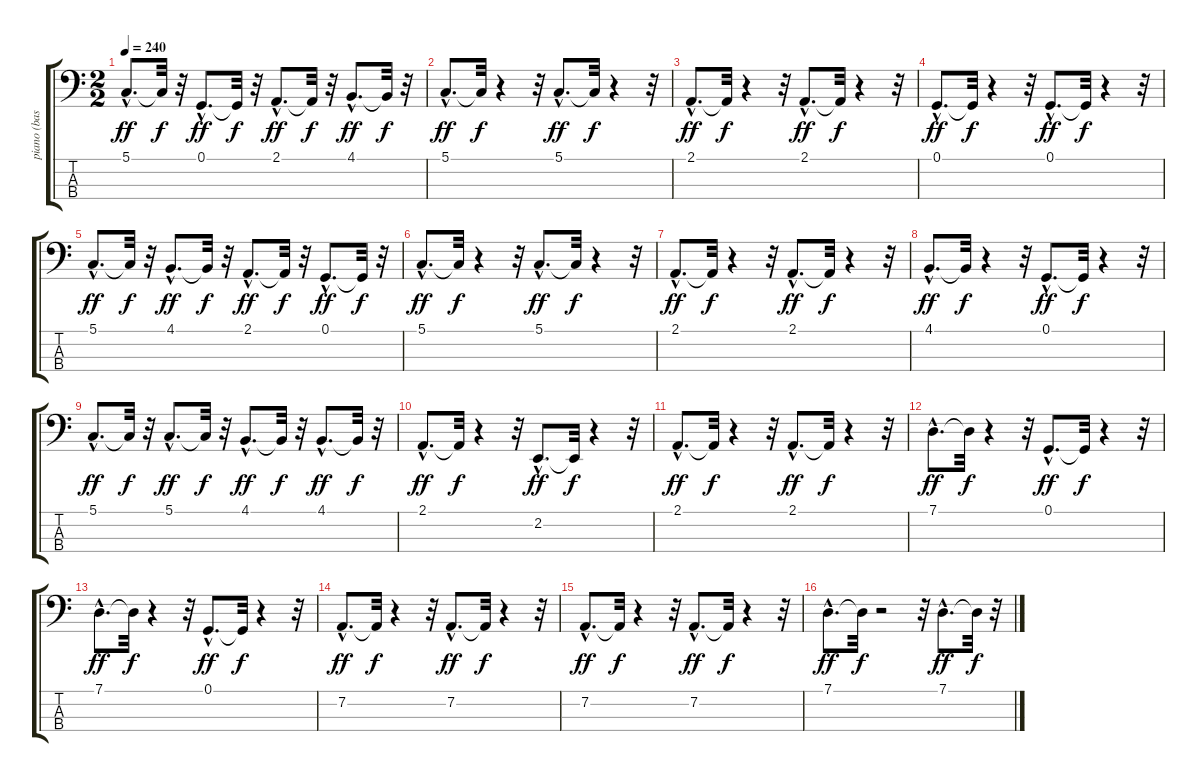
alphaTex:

\track ("piano (basse)" "piano (bas") {instrument acousticgrandpiano}
\staff {score tabs}
\tuning (G2 D2 A1 E1) {hide}
\ts (2 2)
\tempo 240
\clef f4
\ks c
5.1{hac}.8{d dy ff} 5.1{t}.32{dy f} r.32 0.1{hac}.8{d dy ff} 0.1{t}.32{dy f} r.32 2.1{hac}.8{d dy ff} 2.1{t}.32{dy f} r.32 4.1{hac}.8{d dy ff} 4.1{t}.32{dy f} r.32 |
5.1{hac}.8{d dy ff} 5.1{t}.32{dy f} r.4 r.32 5.1{hac}.8{d dy ff} 5.1{t}.32{dy f} r.4 r.32 |
2.1{hac}.8{d dy ff} 2.1{t}.32{dy f} r.4 r.32 2.1{hac}.8{d dy ff} 2.1{t}.32{dy f} r.4 r.32 |
0.1{hac}.8{d dy ff} 0.1{t}.32{dy f} r.4 r.32 0.1{hac}.8{d dy ff} 0.1{t}.32{dy f} r.4 r.32 |
5.1{hac}.8{d dy ff} 5.1{t}.32{dy f} r.32 4.1{hac}.8{d dy ff} 4.1{t}.32{dy f} r.32 2.1{hac}.8{d dy ff} 2.1{t}.32{dy f} r.32 0.1{hac}.8{d dy ff} 0.1{t}.32{dy f} r.32 |
5.1{hac}.8{d dy ff} 5.1{t}.32{dy f} r.4 r.32 5.1{hac}.8{d dy ff} 5.1{t}.32{dy f} r.4 r.32 |
2.1{hac}.8{d dy ff} 2.1{t}.32{dy f} r.4 r.32 2.1{hac}.8{d dy ff} 2.1{t}.32{dy f} r.4 r.32 |
4.1{hac}.8{d dy ff} 4.1{t}.32{dy f} r.4 r.32 0.1{hac}.8{d dy ff} 0.1{t}.32{dy f} r.4 r.32 |
5.1{hac}.8{d dy ff} 5.1{t}.32{dy f} r.32 5.1{hac}.8{d dy ff} 5.1{t}.32{dy f} r.32 4.1{hac}.8{d dy ff} 4.1{t}.32{dy f} r.32 4.1{hac}.8{d dy ff} 4.1{t}.32{dy f} r.32 |
2.1{hac}.8{d dy ff} 2.1{t}.32{dy f} r.4 r.32 2.2{hac}.8{d dy ff} 2.2{t}.32{dy f} r.4 r.32 |
2.1{hac}.8{d dy ff} 2.1{t}.32{dy f} r.4 r.32 2.1{hac}.8{d dy ff} 2.1{t}.32{dy f} r.4 r.32 |
7.1{hac}.8{d dy ff} 7.1{t}.32{dy f} r.4 r.32 0.1{hac}.8{d dy ff} 0.1{t}.32{dy f} r.4 r.32 |
7.1{hac}.8{d dy ff} 7.1{t}.32{dy f} r.4 r.32 0.1{hac}.8{d dy ff} 0.1{t}.32{dy f} r.4 r.32 |
7.2{hac}.8{d dy ff} 7.2{t}.32{dy f} r.4 r.32 7.2{hac}.8{d dy ff} 7.2{t}.32{dy f} r.4 r.32 |
7.2{hac}.8{d dy ff} 7.2{t}.32{dy f} r.4 r.32 7.2{hac}.8{d dy ff} 7.2{t}.32{dy f} r.4 r.32 |
7.1{hac}.8{d dy ff} 7.1{t}.32{dy f} r.2 r.32 7.1{hac}.8{d dy ff} 7.1{t}.32{dy f} r.32
